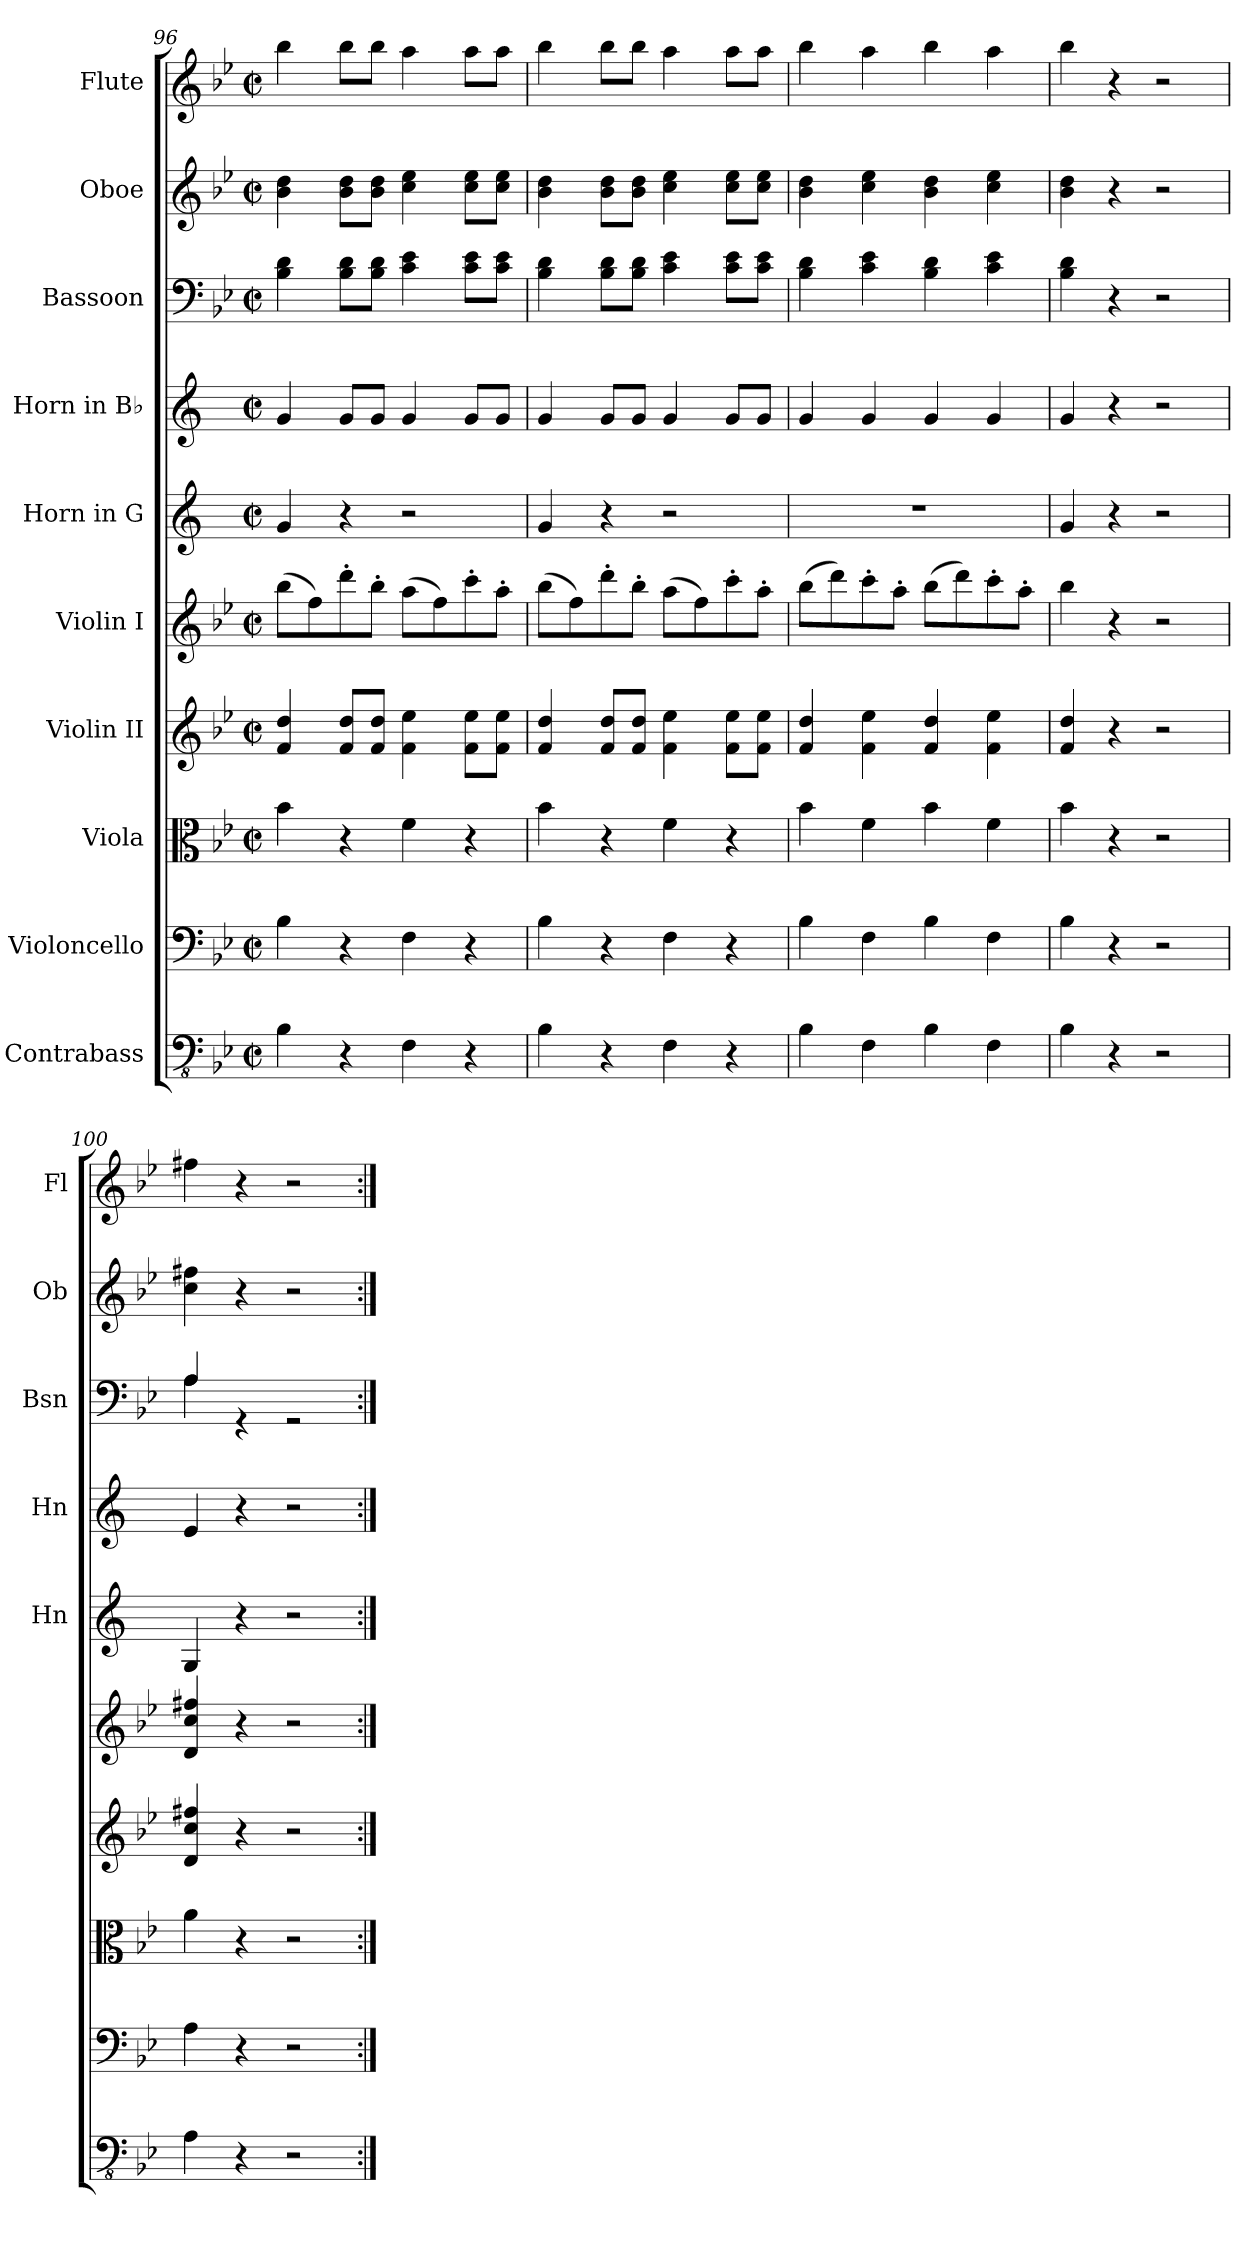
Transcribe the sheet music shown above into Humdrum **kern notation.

**kern	**kern	**kern	**kern	**kern	**kern	**kern	**kern	**kern	**kern
*part10	*part9	*part8	*part7	*part6	*part5	*part4	*part3	*part2	*part1
*staff10	*staff9	*staff8	*staff7	*staff6	*staff5	*staff4	*staff3	*staff2	*staff1
*I"Contrabass	*I"Violoncello	*I"Viola	*I"Violin II	*I"Violin I	*I"Horn in G	*I"Horn in B♭	*I"Bassoon	*I"Oboe	*I"Flute
*	*	*	*	*	*I'Hn	*I'Hn	*I'Bsn	*I'Ob	*I'Fl
*clefFv4	*clefF4	*clefC3	*clefG2	*clefG2	*clefG2	*clefG2	*clefF4	*clefG2	*clefG2
*	*	*	*	*	*ITrd3c5	*ITrd1c2	*	*	*
*k[b-e-]	*k[b-e-]	*k[b-e-]	*k[b-e-]	*k[b-e-]	*k[f#]	*k[b-e-]	*k[b-e-]	*k[b-e-]	*k[b-e-]
*M2/2	*M2/2	*M2/2	*M2/2	*M2/2	*M2/2	*M2/2	*M2/2	*M2/2	*M2/2
*met(c|)	*met(c|)	*met(c|)	*met(c|)	*met(c|)	*met(c|)	*met(c|)	*met(c|)	*met(c|)	*met(c|)
=96	=96	=96	=96	=96	=96	=96	=96	=96	=96
4BB-\	4B-\	4b-\	4f/ 4dd/	(8bb-\L	4d/	4f/	4B-\ 4d\	4b-\ 4dd\	4bb-\
.	.	.	.	8ff\)	.	.	.	.	.
4r	4r	4r	8f/ 8dd/L	8ddd'\	4r	8f/L	8B-\ 8d\L	8b-\ 8dd\L	8bb-\L
.	.	.	8f/ 8dd/J	8bb-'\J	.	8f/J	8B-\ 8d\J	8b-\ 8dd\J	8bb-\J
4FF\	4F\	4f\	4f\ 4ee-\	(8aa\L	2r	4f/	4c\ 4e-\	4cc\ 4ee-\	4aa\
.	.	.	.	8ff\)	.	.	.	.	.
4r	4r	4r	8f\ 8ee-\L	8ccc'\	.	8f/L	8c\ 8e-\L	8cc\ 8ee-\L	8aa\L
.	.	.	8f\ 8ee-\J	8aa'\J	.	8f/J	8c\ 8e-\J	8cc\ 8ee-\J	8aa\J
=97	=97	=97	=97	=97	=97	=97	=97	=97	=97
4BB-\	4B-\	4b-\	4f/ 4dd/	(8bb-\L	4d/	4f/	4B-\ 4d\	4b-\ 4dd\	4bb-\
.	.	.	.	8ff\)	.	.	.	.	.
4r	4r	4r	8f/ 8dd/L	8ddd'\	4r	8f/L	8B-\ 8d\L	8b-\ 8dd\L	8bb-\L
.	.	.	8f/ 8dd/J	8bb-'\J	.	8f/J	8B-\ 8d\J	8b-\ 8dd\J	8bb-\J
4FF\	4F\	4f\	4f\ 4ee-\	(8aa\L	2r	4f/	4c\ 4e-\	4cc\ 4ee-\	4aa\
.	.	.	.	8ff\)	.	.	.	.	.
4r	4r	4r	8f\ 8ee-\L	8ccc'\	.	8f/L	8c\ 8e-\L	8cc\ 8ee-\L	8aa\L
.	.	.	8f\ 8ee-\J	8aa'\J	.	8f/J	8c\ 8e-\J	8cc\ 8ee-\J	8aa\J
=98	=98	=98	=98	=98	=98	=98	=98	=98	=98
4BB-\	4B-\	4b-\	4f/ 4dd/	(8bb-\L	1r	4f/	4B-\ 4d\	4b-\ 4dd\	4bb-\
.	.	.	.	8ddd\)	.	.	.	.	.
4FF\	4F\	4f\	4f\ 4ee-\	8ccc'\	.	4f/	4c\ 4e-\	4cc\ 4ee-\	4aa\
.	.	.	.	8aa'\J	.	.	.	.	.
4BB-\	4B-\	4b-\	4f/ 4dd/	(8bb-\L	.	4f/	4B-\ 4d\	4b-\ 4dd\	4bb-\
.	.	.	.	8ddd\)	.	.	.	.	.
4FF\	4F\	4f\	4f\ 4ee-\	8ccc'\	.	4f/	4c\ 4e-\	4cc\ 4ee-\	4aa\
.	.	.	.	8aa'\J	.	.	.	.	.
=99	=99	=99	=99	=99	=99	=99	=99	=99	=99
4BB-\	4B-\	4b-\	4f/ 4dd/	4bb-\	4d/	4f/	4B-\ 4d\	4b-\ 4dd\	4bb-\
4r	4r	4r	4r	4r	4r	4r	4r	4r	4r
2r	2r	2r	2r	2r	2r	2r	2r	2r	2r
=100	=100	=100	=100	=100	=100	=100	=100	=100	=100
*	*	*	*	*	*	*	*^	*	*
4AA\	4A\	4a\	4d/ 4cc/ 4ff#X/	4d/ 4cc/ 4ff#X/	4D/	4d/	4A/	4A\	4cc\ 4ff#X\	4ff#X\
4r	4r	4r	4r	4r	4r	4r	4rGG	2.ryy	4r	4r
2r	2r	2r	2r	2r	2r	2r	2rGG	.	2r	2r
*	*	*	*	*	*	*	*v	*v	*	*
=:|!	=:|!	=:|!	=:|!	=:|!	=:|!	=:|!	=:|!	=:|!	=:|!
*-	*-	*-	*-	*-	*-	*-	*-	*-	*-
